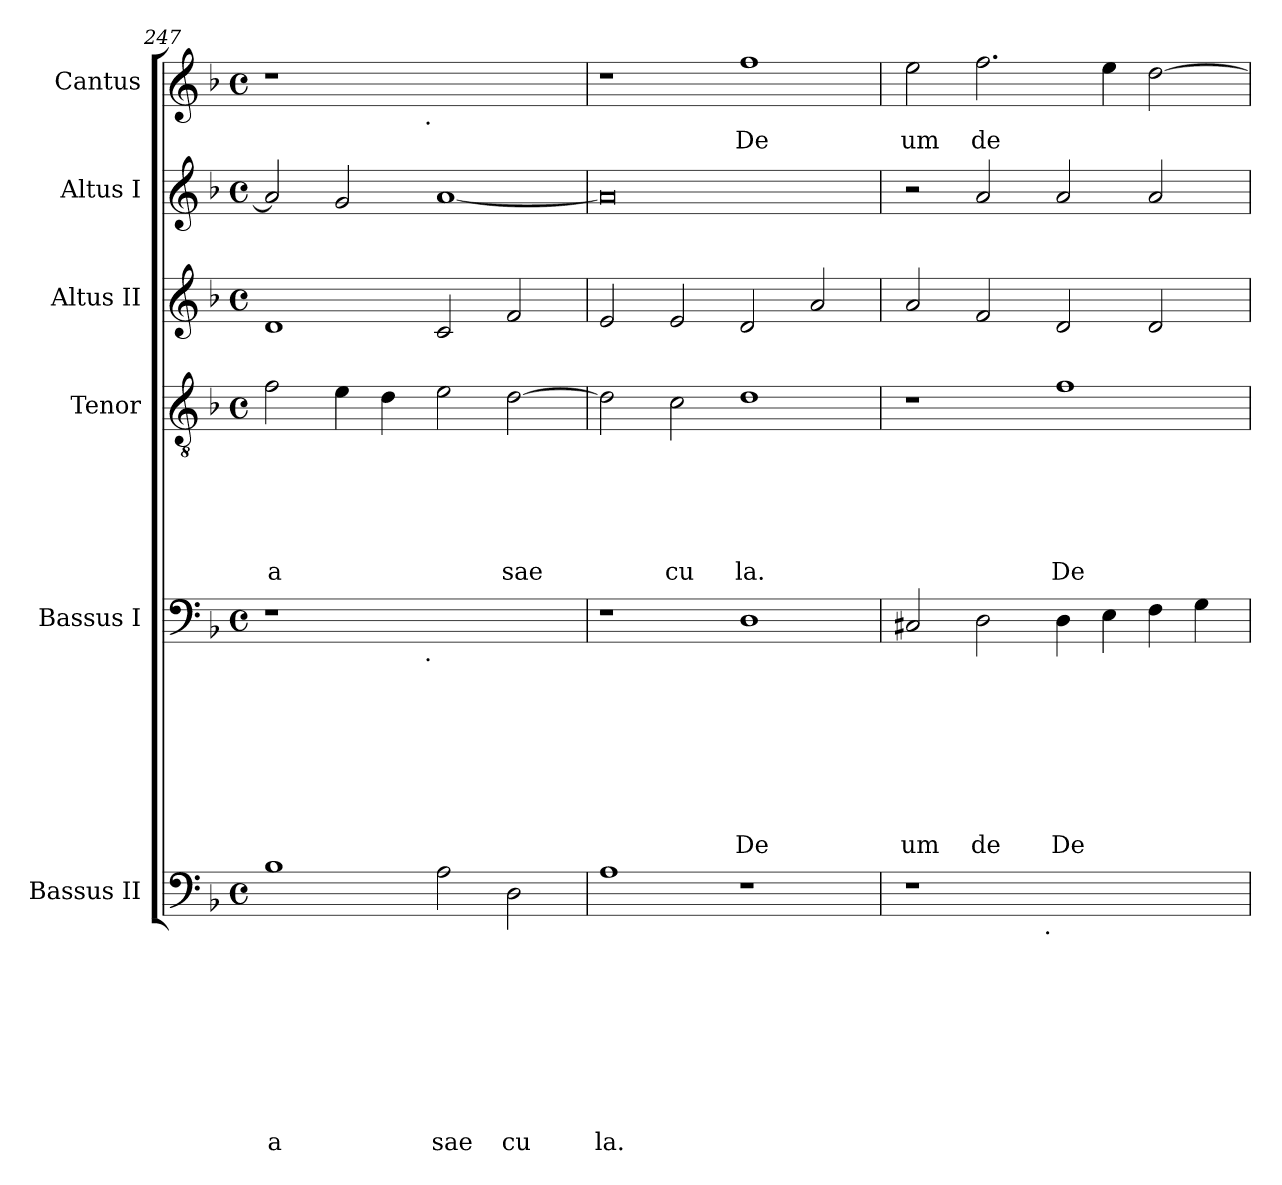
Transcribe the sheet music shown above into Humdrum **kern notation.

**kern	**text	**text	**text	**text	**text	**text	**text	**text	**text	**kern	**text	**text	**text	**text	**text	**text	**text	**text	**kern	**text	**text	**text	**text	**text	**text	**kern	**kern	**kern	**text
*part6	*part6	*part6	*part6	*part6	*part6	*part6	*part6	*part6	*part6	*part5	*part5	*part5	*part5	*part5	*part5	*part5	*part5	*part5	*part4	*part4	*part4	*part4	*part4	*part4	*part4	*part3	*part2	*part1	*part1
*staff6	*staff6	*staff6	*staff6	*staff6	*staff6	*staff6	*staff6	*staff6	*staff6	*staff5	*staff5	*staff5	*staff5	*staff5	*staff5	*staff5	*staff5	*staff5	*staff4	*staff4	*staff4	*staff4	*staff4	*staff4	*staff4	*staff3	*staff2	*staff1	*staff1
*I"Bassus II	*	*	*	*	*	*	*	*	*	*I"Bassus I	*	*	*	*	*	*	*	*	*I"Tenor	*	*	*	*	*	*	*I"Altus II	*I"Altus I	*I"Cantus	*
*I'B II	*	*	*	*	*	*	*	*	*	*I'B I	*	*	*	*	*	*	*	*	*I'T	*	*	*	*	*	*	*I'A II	*I'A I	*	*
*clefF4	*	*	*	*	*	*	*	*	*	*clefF4	*	*	*	*	*	*	*	*	*clefGv2	*	*	*	*	*	*	*clefG2	*clefG2	*clefG2	*
*k[b-]	*	*	*	*	*	*	*	*	*	*k[b-]	*	*	*	*	*	*	*	*	*k[b-]	*	*	*	*	*	*	*k[b-]	*k[b-]	*k[b-]	*
*F:	*	*	*	*	*	*	*	*	*	*F:	*	*	*	*	*	*	*	*	*F:	*	*	*	*	*	*	*F:	*F:	*F:	*
*M4/4	*	*	*	*	*	*	*	*	*	*M4/4	*	*	*	*	*	*	*	*	*M4/4	*	*	*	*	*	*	*M4/4	*M4/4	*M4/4	*
*met(c)	*	*	*	*	*	*	*	*	*	*met(c)	*	*	*	*	*	*	*	*	*met(c)	*	*	*	*	*	*	*met(c)	*met(c)	*met(c)	*
=247	=247	=247	=247	=247	=247	=247	=247	=247	=247	=247	=247	=247	=247	=247	=247	=247	=247	=247	=247	=247	=247	=247	=247	=247	=247	=247	=247	=247	=247
!	!	!	!	!	!	!	!	!	!LO:LY:b	!	!	!	!	!	!	!	!	!	!	!	!	!	!	!	!LO:LY:b	!	!	!	!
*	*	*	*	*	*	*	*	*	*	*^	*	*	*	*	*	*	*	*	*	*	*	*	*	*	*	*	*	*^	*
1B-	.	.	.	.	.	.	.	.	a	1r	2ryy	.	.	.	.	.	.	.	.	2f\	.	.	.	.	.	a	1d	2a/]	1r	2ryy	.
.	.	.	.	.	.	.	.	.	.	.	4...ryy	.	.	.	.	.	.	.	.	4e\	.	.	.	.	.	.	.	2g/	.	4...ryy	.
.	.	.	.	.	.	.	.	.	.	.	.	.	.	.	.	.	.	.	.	4d\	.	.	.	.	.	.	.	.	.	.	.
!	!	!	!	!	!	!	!	!	!	!	!	!	!	!	!	!	!	!	!	!	!	!	!	!	!	!	!	!	!	!LO:TX:b:t=.	!
!	!	!	!	!	!	!	!	!	!	!	!LO:TX:b:t=.	!	!	!	!	!	!	!	!	!	!	!	!	!	!	!	!	!	!	!	!
.	.	.	.	.	.	.	.	.	.	.	1ryy	.	.	.	.	.	.	.	.	.	.	.	.	.	.	.	.	.	.	1ryy	.
!	!	!	!	!	!	!	!	!	!LO:LY:b	!	!	!	!	!	!	!	!	!	!	!	!	!	!	!	!	!	!	!	!	!	!
2A\	.	.	.	.	.	.	.	.	sae	1ryy	.	.	.	.	.	.	.	.	.	2e\	.	.	.	.	.	.	2c/	[<1a	1ryy	.	.
!	!	!	!	!	!	!	!	!	!LO:LY:b	!	!	!	!	!	!	!	!	!	!	!	!	!	!	!	!	!LO:LY:b	!	!	!	!	!
2D\	.	.	.	.	.	.	.	.	cu	.	.	.	.	.	.	.	.	.	.	[>2d\	.	.	.	.	.	sae	2f/	.	.	.	.
.	.	.	.	.	.	.	.	.	.	.	32ryy	.	.	.	.	.	.	.	.	.	.	.	.	.	.	.	.	.	.	32ryy	.
=248	=248	=248	=248	=248	=248	=248	=248	=248	=248	=248	=248	=248	=248	=248	=248	=248	=248	=248	=248	=248	=248	=248	=248	=248	=248	=248	=248	=248	=248	=248	=248
!	!	!	!	!	!	!	!	!	!LO:LY:b	!	!	!	!	!	!	!	!	!	!	!	!	!	!	!	!	!	!	!	!	!	!
*	*	*	*	*	*	*	*	*	*	*v	*v	*	*	*	*	*	*	*	*	*	*	*	*	*	*	*	*	*	*v	*v	*
1A	.	.	.	.	.	.	.	.	la.	1r	.	.	.	.	.	.	.	.	2d\]	.	.	.	.	.	.	2e/	0a]	1r	.
!	!	!	!	!	!	!	!	!	!	!	!	!	!	!	!	!	!	!	!	!	!	!	!	!	!LO:LY:b	!	!	!	!
.	.	.	.	.	.	.	.	.	.	.	.	.	.	.	.	.	.	.	2c\	.	.	.	.	.	cu	2e/	.	.	.
!	!	!	!	!	!	!	!	!	!	!	!	!	!	!	!	!	!	!LO:LY:b	!	!	!	!	!	!	!LO:LY:b	!	!	!	!LO:LY:b
1r	.	.	.	.	.	.	.	.	.	1D	.	.	.	.	.	.	.	De	1d	.	.	.	.	.	la.	2d/	.	1ff	De
.	.	.	.	.	.	.	.	.	.	.	.	.	.	.	.	.	.	.	.	.	.	.	.	.	.	2a/	.	.	.
=249	=249	=249	=249	=249	=249	=249	=249	=249	=249	=249	=249	=249	=249	=249	=249	=249	=249	=249	=249	=249	=249	=249	=249	=249	=249	=249	=249	=249	=249
!	!	!	!	!	!	!	!	!	!	!	!	!	!	!	!	!	!	!LO:LY:b	!	!	!	!	!	!	!	!	!	!	!LO:LY:b
*^	*	*	*	*	*	*	*	*	*	*	*	*	*	*	*	*	*	*	*	*	*	*	*	*	*	*	*	*	*
1r	2ryy	.	.	.	.	.	.	.	.	.	2C#X/	.	.	.	.	.	.	.	um	1r	.	.	.	.	.	.	2a/	2r	2ee\	um
!	!	!	!	!	!	!	!	!	!	!	!	!	!	!	!	!	!	!	!LO:LY:b	!	!	!	!	!	!	!	!	!	!	!LO:LY:b
.	4...ryy	.	.	.	.	.	.	.	.	.	2D\	.	.	.	.	.	.	.	de	.	.	.	.	.	.	.	2f/	2a/	2.ff\	de
!	!LO:TX:b:t=.	!	!	!	!	!	!	!	!	!	!	!	!	!	!	!	!	!	!	!	!	!	!	!	!	!	!	!	!	!
.	1ryy	.	.	.	.	.	.	.	.	.	.	.	.	.	.	.	.	.	.	.	.	.	.	.	.	.	.	.	.	.
!	!	!	!	!	!	!	!	!	!	!	!	!	!	!	!	!	!	!	!LO:LY:b	!	!	!	!	!	!	!LO:LY:b	!	!	!	!
1ryy	.	.	.	.	.	.	.	.	.	.	4D\	.	.	.	.	.	.	.	De	1f	.	.	.	.	.	De	2d/	2a/	.	.
.	.	.	.	.	.	.	.	.	.	.	4E\	.	.	.	.	.	.	.	.	.	.	.	.	.	.	.	.	.	4ee\	.
.	.	.	.	.	.	.	.	.	.	.	4F\	.	.	.	.	.	.	.	.	.	.	.	.	.	.	.	2d/	2a/	[>2dd\	.
.	.	.	.	.	.	.	.	.	.	.	4G\	.	.	.	.	.	.	.	.	.	.	.	.	.	.	.	.	.	.	.
.	32ryy	.	.	.	.	.	.	.	.	.	.	.	.	.	.	.	.	.	.	.	.	.	.	.	.	.	.	.	.	.
*v	*v	*	*	*	*	*	*	*	*	*	*	*	*	*	*	*	*	*	*	*	*	*	*	*	*	*	*	*	*	*
=	=	=	=	=	=	=	=	=	=	=	=	=	=	=	=	=	=	=	=	=	=	=	=	=	=	=	=	=	=
*-	*-	*-	*-	*-	*-	*-	*-	*-	*-	*-	*-	*-	*-	*-	*-	*-	*-	*-	*-	*-	*-	*-	*-	*-	*-	*-	*-	*-	*-
